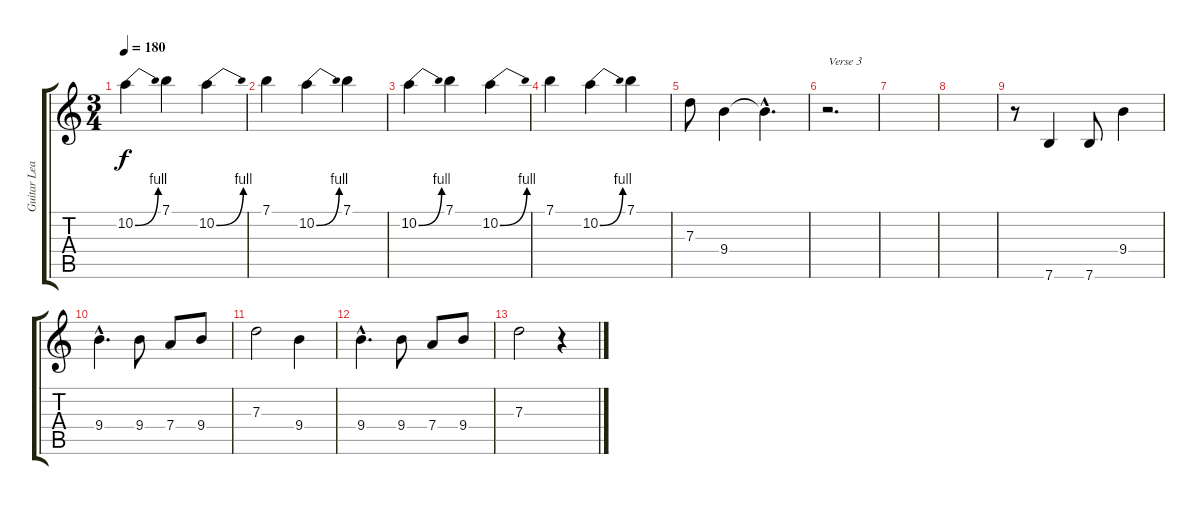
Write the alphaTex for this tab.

\track ("Guitar Lead" "Guitar Lea") {instrument overdrivenguitar}
\staff {score tabs}
\tuning (E4 B3 G3 D3 A2 E2) {hide}
\ts (3 4)
\tempo 180
\clef g2
\ks c
10.2{be (bend 0 0 60 4)}.4{dy f} 7.1.4 10.2{be (bend 0 0 60 4)}.4 |
7.1.4 10.2{be (bend 0 0 60 4)}.4 7.1.4 |
10.2{be (bend 0 0 60 4)}.4 7.1.4 10.2{be (bend 0 0 60 4)}.4 |
7.1.4 10.2{be (bend 0 0 60 4)}.4 7.1.4 |
7.3.8 9.4.4 9.4{hac t}.4{d} |
r.2{d txt "Verse 3"} |
|
|
r.8 7.6.4 7.6.8 9.4.4 |
9.4{hac}.4{d} 9.4.8 7.4.8 9.4.8 |
7.3.2 9.4.4 |
9.4{hac}.4{d} 9.4.8 7.4.8 9.4.8 |
7.3.2 r.4
